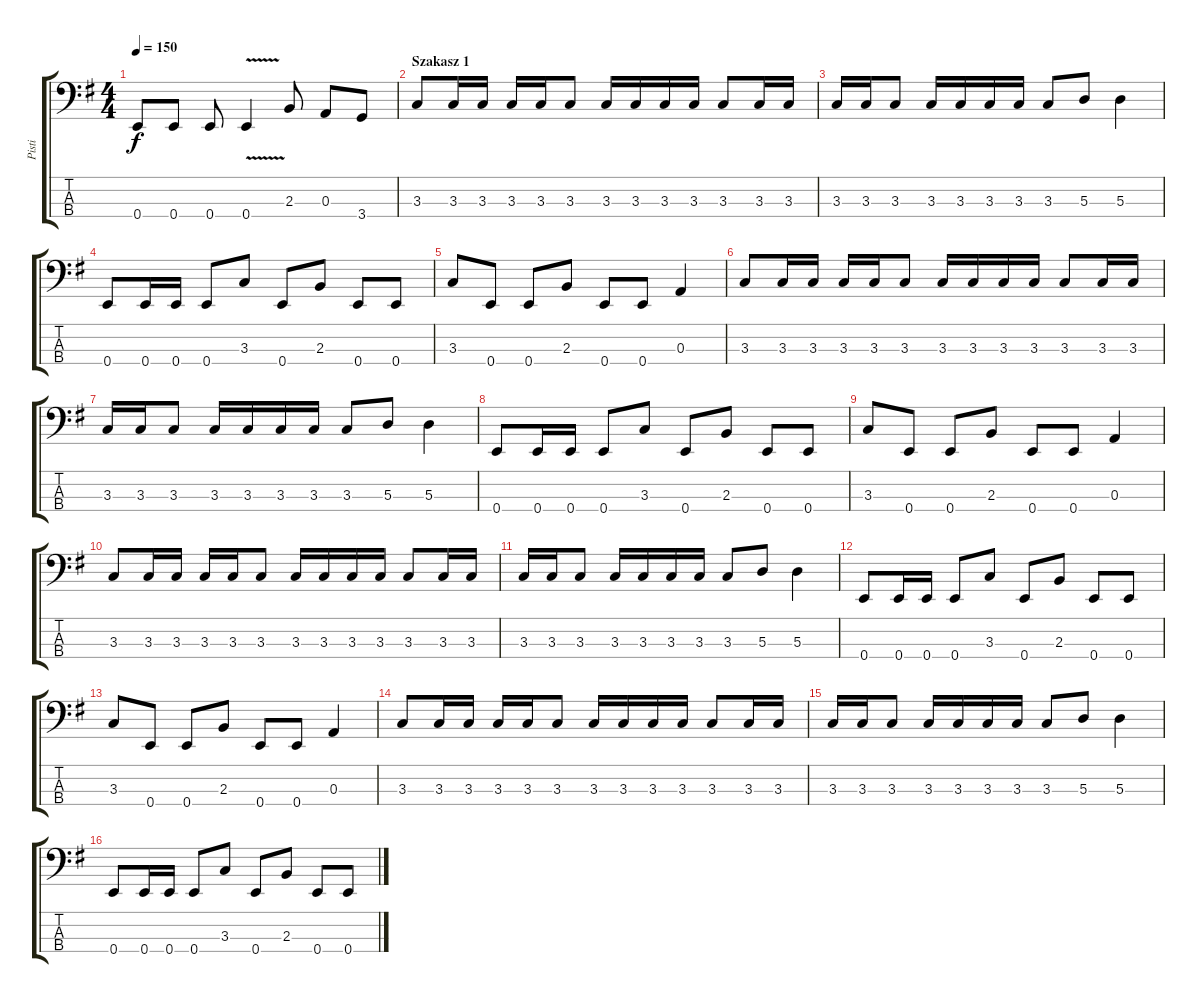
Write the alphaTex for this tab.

\track ("Pisti" "Pisti") {instrument electricbassfinger}
\staff {score tabs}
\tuning (G2 D2 A1 E1) {hide}
\ts (4 4)
\tempo 150
\clef f4
\ks eminor
0.4.8{dy f} 0.4.8 0.4.8 0.4{v}.4 2.3.8 0.3.8 3.4.8 |
\section ("" "Szakasz 1")
3.3.8 3.3.16 3.3.16 3.3.16 3.3.16 3.3.8 3.3.16 3.3.16 3.3.16 3.3.16 3.3.8 3.3.16 3.3.16 |
3.3.16 3.3.16 3.3.8 3.3.16 3.3.16 3.3.16 3.3.16 3.3.8 5.3.8 5.3.4 |
0.4.8 0.4.16 0.4.16 0.4.8 3.3.8 0.4.8 2.3.8 0.4.8 0.4.8 |
3.3.8 0.4.8 0.4.8 2.3.8 0.4.8 0.4.8 0.3.4 |
3.3.8 3.3.16 3.3.16 3.3.16 3.3.16 3.3.8 3.3.16 3.3.16 3.3.16 3.3.16 3.3.8 3.3.16 3.3.16 |
3.3.16 3.3.16 3.3.8 3.3.16 3.3.16 3.3.16 3.3.16 3.3.8 5.3.8 5.3.4 |
0.4.8 0.4.16 0.4.16 0.4.8 3.3.8 0.4.8 2.3.8 0.4.8 0.4.8 |
3.3.8 0.4.8 0.4.8 2.3.8 0.4.8 0.4.8 0.3.4 |
3.3.8 3.3.16 3.3.16 3.3.16 3.3.16 3.3.8 3.3.16 3.3.16 3.3.16 3.3.16 3.3.8 3.3.16 3.3.16 |
3.3.16 3.3.16 3.3.8 3.3.16 3.3.16 3.3.16 3.3.16 3.3.8 5.3.8 5.3.4 |
0.4.8 0.4.16 0.4.16 0.4.8 3.3.8 0.4.8 2.3.8 0.4.8 0.4.8 |
3.3.8 0.4.8 0.4.8 2.3.8 0.4.8 0.4.8 0.3.4 |
3.3.8 3.3.16 3.3.16 3.3.16 3.3.16 3.3.8 3.3.16 3.3.16 3.3.16 3.3.16 3.3.8 3.3.16 3.3.16 |
3.3.16 3.3.16 3.3.8 3.3.16 3.3.16 3.3.16 3.3.16 3.3.8 5.3.8 5.3.4 |
0.4.8 0.4.16 0.4.16 0.4.8 3.3.8 0.4.8 2.3.8 0.4.8 0.4.8
